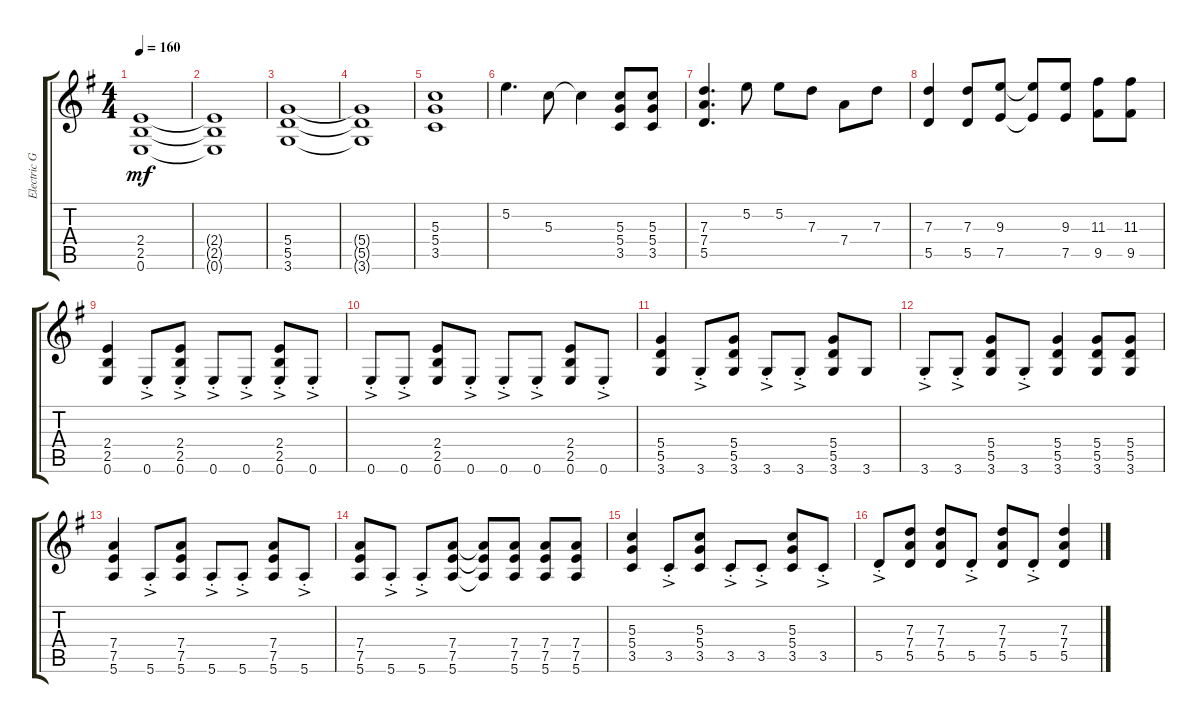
\track ("Electric Guitar" "Electric G") {instrument distortionguitar}
\staff {score tabs}
\tuning (E4 B3 G3 D3 A2 E2) {hide}
\ts (4 4)
\tempo 160
\clef g2
\ks g
(2.4 2.5 0.6).1{dy mf} |
(2.4{t} 2.5{t} 0.6{t}).1 |
(5.4 5.5 3.6).1 |
(5.4{t} 5.5{t} 3.6{t}).1 |
(5.3 5.4 3.5).1 |
5.2.4{d} 5.3.8 5.3{t}.4 (5.3 5.4 3.5).8 (5.3 5.4 3.5).8 |
(7.3 7.4 5.5).4{d} 5.2.8 5.2.8 7.3.8 7.4.8 7.3.8 |
(7.3 5.5).4 (7.3 5.5).8 (9.3 7.5).8 (9.3{t} 7.5{t}).8 (9.3 7.5).8 (11.3 9.5).8 (11.3 9.5).8 |
(2.4 2.5 0.6).4 0.6{ac st}.8 (2.4 2.5 0.6{ac st}).8 0.6{ac st}.8 0.6{ac st}.8 (2.4 2.5 0.6{ac st}).8 0.6{ac st}.8 |
0.6{ac st}.8 0.6{ac st}.8 (2.4 2.5 0.6).8 0.6{ac st}.8 0.6{ac st}.8 0.6{ac st}.8 (2.4 2.5 0.6).8 0.6{ac st}.8 |
(5.4 5.5 3.6).4 3.6{ac st}.8 (5.4 5.5 3.6).8 3.6{ac st}.8 3.6{ac st}.8 (5.4 5.5 3.6).8 3.6.8 |
3.6{ac st}.8 3.6{ac st}.8 (5.4 5.5 3.6).8 3.6{ac st}.8 (5.4 5.5 3.6).4 (5.4 5.5 3.6).8 (5.4 5.5 3.6).8 |
(7.4 7.5 5.6).4 5.6{ac st}.8 (7.4 7.5 5.6).8 5.6{ac st}.8 5.6{ac st}.8 (7.4 7.5 5.6).8 5.6{ac st}.8 |
(7.4 7.5 5.6).8 5.6{ac st}.8 5.6{ac st}.8 (7.4 7.5 5.6).8 (7.4{t} 7.5{t} 5.6{t}).8 (7.4 7.5 5.6).8 (7.4 7.5 5.6).8 (7.4 7.5 5.6).8 |
(5.3 5.4 3.5).4 3.5{ac st}.8 (5.3 5.4 3.5).8 3.5{ac st}.8 3.5{ac st}.8 (5.3 5.4 3.5).8 3.5{ac st}.8 |
5.5{ac st}.8 (7.3 7.4 5.5).8 (7.3 7.4 5.5).8 5.5{ac st}.8 (7.3 7.4 5.5).8 5.5{ac st}.8 (7.3 7.4 5.5).4
